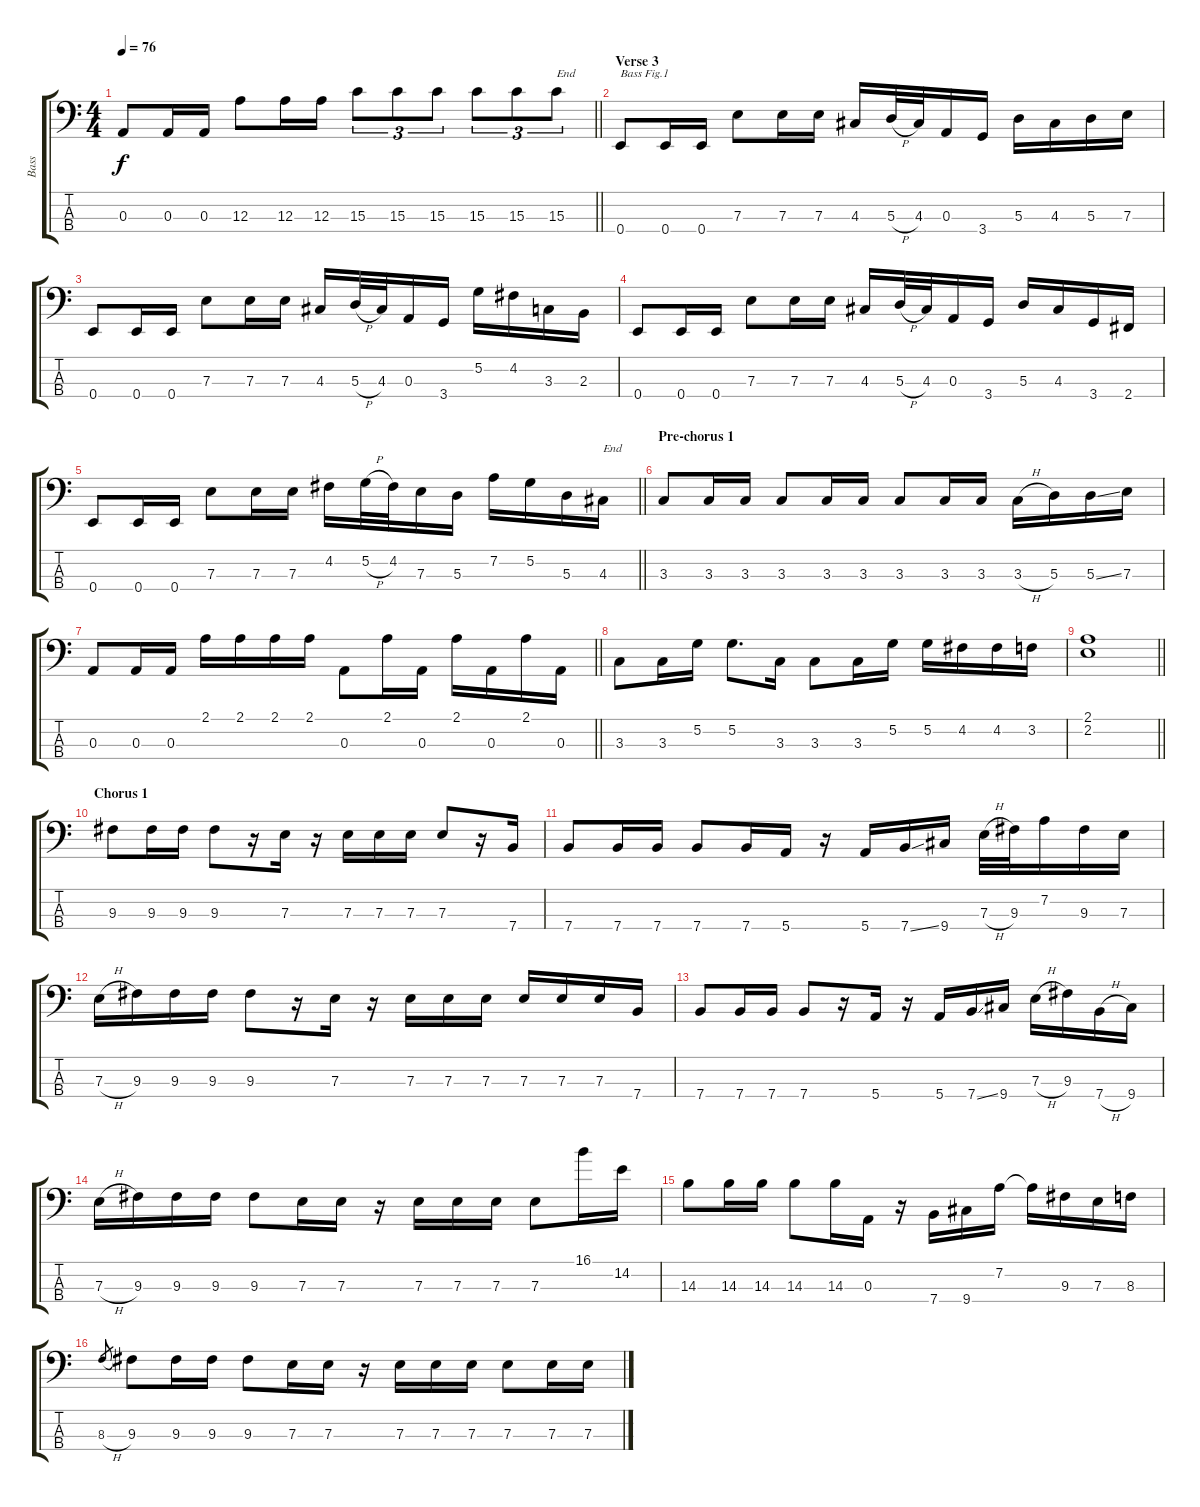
\track ("Bass" "Bass") {instrument electricbassfinger}
\staff {score tabs}
\tuning (G2 D2 A1 E1) {hide}
\ts (4 4)
\tempo 76
\clef f4
\barLineRight lightlight
\ks c
0.3.8{dy f} 0.3.16 0.3.16 12.3.8 12.3.16 12.3.16 15.3.8{tu (3 2)} 15.3.8{tu (3 2)} 15.3.8{tu (3 2)} 15.3.8{tu (3 2)} 15.3.8{tu (3 2)} 15.3.8{tu (3 2) txt "End"} |
\section ("" "Verse 3")
0.4.8{txt "Bass Fig.1"} 0.4.16 0.4.16 7.3.8 7.3.16 7.3.16 4.3.16 5.3{h}.32 4.3.32 0.3.16 3.4.16 5.3.16 4.3.16 5.3.16 7.3.16 |
0.4.8 0.4.16 0.4.16 7.3.8 7.3.16 7.3.16 4.3.16 5.3{h}.32 4.3.32 0.3.16 3.4.16 5.2.16 4.2.16 3.3.16 2.3.16 |
0.4.8 0.4.16 0.4.16 7.3.8 7.3.16 7.3.16 4.3.16 5.3{h}.32 4.3.32 0.3.16 3.4.16 5.3.16 4.3.16 3.4.16 2.4.16 |
\barLineRight lightlight
0.4.8 0.4.16 0.4.16 7.3.8 7.3.16 7.3.16 4.2.16 5.2{h}.32 4.2.32 7.3.16 5.3.16 7.2.16 5.2.16 5.3.16 4.3.16{txt "End"} |
\section ("" "Pre-chorus 1")
3.3.8 3.3.16 3.3.16 3.3.8 3.3.16 3.3.16 3.3.8 3.3.16 3.3.16 3.3{h}.16 5.3.16 5.3{ss}.16 7.3.16 |
\barLineRight lightlight
0.3.8 0.3.16 0.3.16 2.1.16 2.1.16 2.1.16 2.1.16 0.3.8 2.1.16 0.3.16 2.1.16 0.3.16 2.1.16 0.3.16 |
3.3.8 3.3.16 5.2.16 5.2.8{d} 3.3.16 3.3.8 3.3.16 5.2.16 5.2.16 4.2.16 4.2.16 3.2.16 |
\barLineRight lightlight
(2.1 2.2).1 |
\section ("" "Chorus 1")
9.3.8 9.3.16 9.3.16 9.3.8 r.16 7.3.16 r.16 7.3.16 7.3.16 7.3.16 7.3.8 r.16 7.4.16 |
7.4.8 7.4.16 7.4.16 7.4.8 7.4.16 5.4.16 r.16 5.4.16 7.4{ss}.16 9.4.16 7.3{h}.32 9.3.32 7.2.16 9.3.16 7.3.16 |
7.3{h}.16 9.3.16 9.3.16 9.3.16 9.3.8 r.16 7.3.16 r.16 7.3.16 7.3.16 7.3.16 7.3.16 7.3.16 7.3.16 7.4.16 |
7.4.8 7.4.16 7.4.16 7.4.8 r.16 5.4.16 r.16 5.4.16 7.4{ss}.16 9.4.16 7.3{h}.16 9.3.16 7.4{h}.16 9.4.16 |
7.3{h}.16 9.3.16 9.3.16 9.3.16 9.3.8 7.3.16 7.3.16 r.16 7.3.16 7.3.16 7.3.16 7.3.8 16.1.16 14.2.16 |
14.3.8 14.3.16 14.3.16 14.3.8 14.3.16 0.3.16 r.16 7.4.16 9.4.16 7.2.16 7.2{t}.16 9.3.16 7.3.16 8.3.16 |
8.3{h}.8{gr} 9.3.8 9.3.16 9.3.16 9.3.8 7.3.16 7.3.16 r.16 7.3.16 7.3.16 7.3.16 7.3.8 7.3.16 7.3.16
